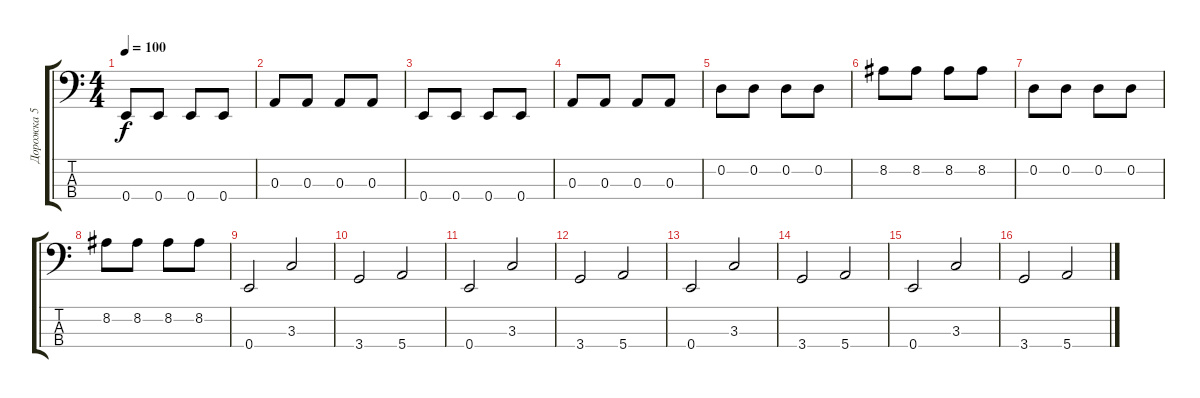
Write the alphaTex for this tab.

\track ("Дорожка 5" "Дорожка 5") {instrument electricbasspick}
\staff {score tabs}
\tuning (G2 D2 A1 E1) {hide}
\ts (4 4)
\tempo 100
\clef f4
\ks c
0.4.8{dy f} 0.4.8 0.4.8 0.4.8 |
0.3.8 0.3.8 0.3.8 0.3.8 |
0.4.8 0.4.8 0.4.8 0.4.8 |
0.3.8 0.3.8 0.3.8 0.3.8 |
0.2.8 0.2.8 0.2.8 0.2.8 |
8.2.8 8.2.8 8.2.8 8.2.8 |
0.2.8 0.2.8 0.2.8 0.2.8 |
8.2.8 8.2.8 8.2.8 8.2.8 |
0.4.2 3.3.2 |
3.4.2 5.4.2 |
0.4.2 3.3.2 |
3.4.2 5.4.2 |
0.4.2 3.3.2 |
3.4.2 5.4.2 |
0.4.2 3.3.2 |
3.4.2 5.4.2
